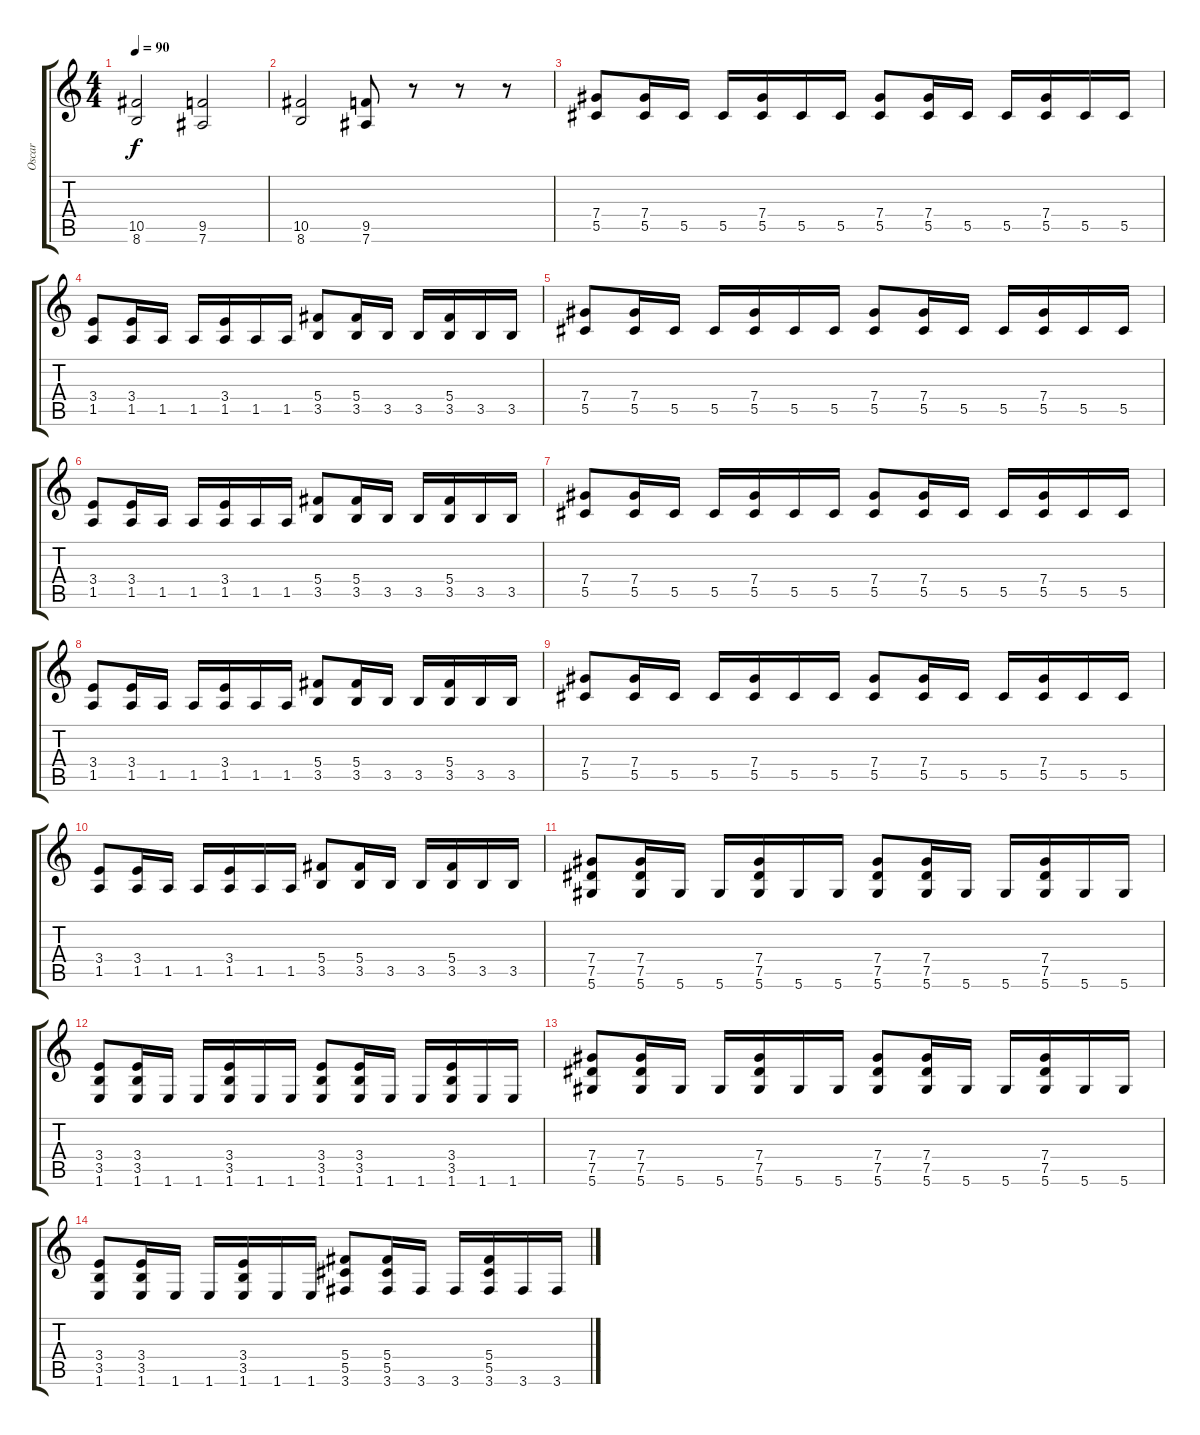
\track ("Oscar" "Oscar") {instrument distortionguitar}
\staff {score tabs}
\tuning (Eb4 Bb3 Gb3 Db3 Ab2 Eb2) {hide}
\ts (4 4)
\tempo 90
\clef g2
\ks c
(10.5 8.6).2{dy f} (9.5 7.6).2 |
(10.5 8.6).2 (9.5 7.6).8 r.8 r.8 r.8 |
(7.4 5.5).8 (7.4 5.5).16 5.5.16 5.5.16 (7.4 5.5).16 5.5.16 5.5.16 (7.4 5.5).8 (7.4 5.5).16 5.5.16 5.5.16 (7.4 5.5).16 5.5.16 5.5.16 |
(3.4 1.5).8 (3.4 1.5).16 1.5.16 1.5.16 (3.4 1.5).16 1.5.16 1.5.16 (5.4 3.5).8 (5.4 3.5).16 3.5.16 3.5.16 (5.4 3.5).16 3.5.16 3.5.16 |
(7.4 5.5).8 (7.4 5.5).16 5.5.16 5.5.16 (7.4 5.5).16 5.5.16 5.5.16 (7.4 5.5).8 (7.4 5.5).16 5.5.16 5.5.16 (7.4 5.5).16 5.5.16 5.5.16 |
(3.4 1.5).8 (3.4 1.5).16 1.5.16 1.5.16 (3.4 1.5).16 1.5.16 1.5.16 (5.4 3.5).8 (5.4 3.5).16 3.5.16 3.5.16 (5.4 3.5).16 3.5.16 3.5.16 |
(7.4 5.5).8 (7.4 5.5).16 5.5.16 5.5.16 (7.4 5.5).16 5.5.16 5.5.16 (7.4 5.5).8 (7.4 5.5).16 5.5.16 5.5.16 (7.4 5.5).16 5.5.16 5.5.16 |
(3.4 1.5).8 (3.4 1.5).16 1.5.16 1.5.16 (3.4 1.5).16 1.5.16 1.5.16 (5.4 3.5).8 (5.4 3.5).16 3.5.16 3.5.16 (5.4 3.5).16 3.5.16 3.5.16 |
(7.4 5.5).8 (7.4 5.5).16 5.5.16 5.5.16 (7.4 5.5).16 5.5.16 5.5.16 (7.4 5.5).8 (7.4 5.5).16 5.5.16 5.5.16 (7.4 5.5).16 5.5.16 5.5.16 |
(3.4 1.5).8 (3.4 1.5).16 1.5.16 1.5.16 (3.4 1.5).16 1.5.16 1.5.16 (5.4 3.5).8 (5.4 3.5).16 3.5.16 3.5.16 (5.4 3.5).16 3.5.16 3.5.16 |
(7.4 7.5 5.6).8 (7.4 7.5 5.6).16 5.6.16 5.6.16 (7.4 7.5 5.6).16 5.6.16 5.6.16 (7.4 7.5 5.6).8 (7.4 7.5 5.6).16 5.6.16 5.6.16 (7.4 7.5 5.6).16 5.6.16 5.6.16 |
(3.4 3.5 1.6).8 (3.4 3.5 1.6).16 1.6.16 1.6.16 (3.4 3.5 1.6).16 1.6.16 1.6.16 (3.4 3.5 1.6).8 (3.4 3.5 1.6).16 1.6.16 1.6.16 (3.4 3.5 1.6).16 1.6.16 1.6.16 |
(7.4 7.5 5.6).8 (7.4 7.5 5.6).16 5.6.16 5.6.16 (7.4 7.5 5.6).16 5.6.16 5.6.16 (7.4 7.5 5.6).8 (7.4 7.5 5.6).16 5.6.16 5.6.16 (7.4 7.5 5.6).16 5.6.16 5.6.16 |
(3.4 3.5 1.6).8 (3.4 3.5 1.6).16 1.6.16 1.6.16 (3.4 3.5 1.6).16 1.6.16 1.6.16 (5.4 5.5 3.6).8 (5.4 5.5 3.6).16 3.6.16 3.6.16 (5.4 5.5 3.6).16 3.6.16 3.6.16
